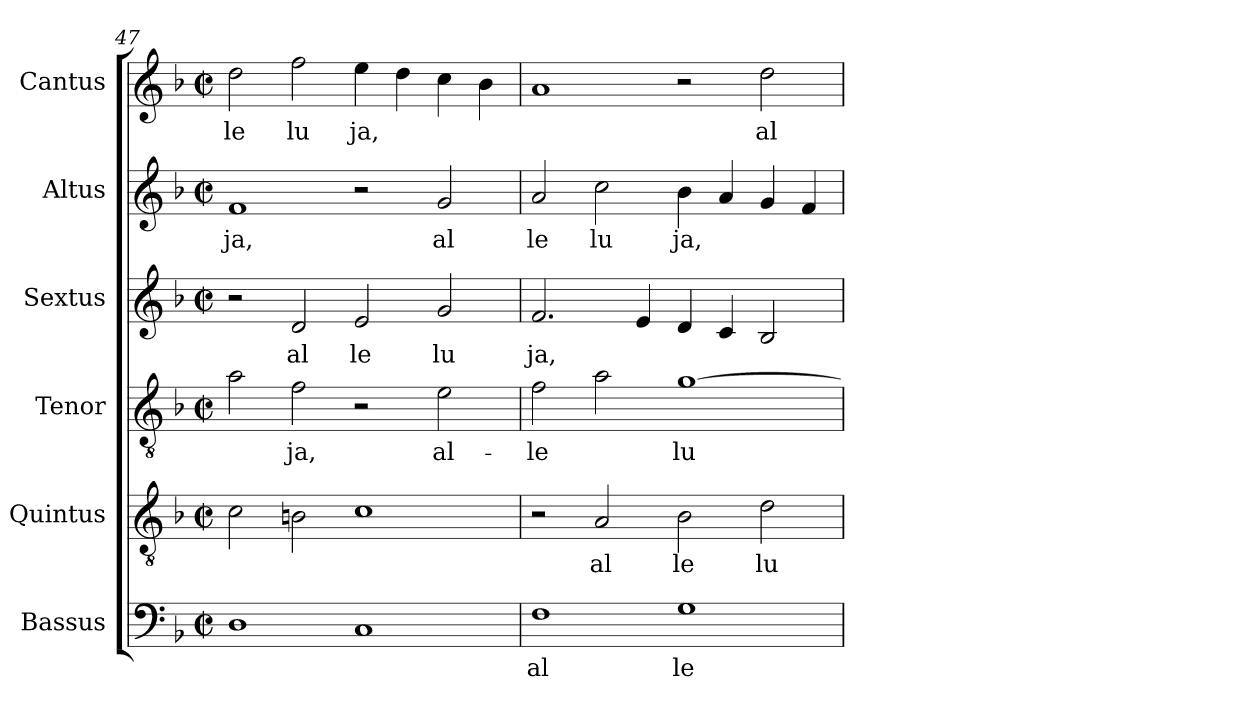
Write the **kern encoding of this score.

**kern	**text	**kern	**text	**kern	**text	**kern	**text	**kern	**text	**kern	**text
*part6	*part6	*part5	*part5	*part4	*part4	*part3	*part3	*part2	*part2	*part1	*part1
*staff6	*staff6	*staff5	*staff5	*staff4	*staff4	*staff3	*staff3	*staff2	*staff2	*staff1	*staff1
*I"Bassus	*	*I"Quintus	*	*I"Tenor	*	*I"Sextus	*	*I"Altus	*	*I"Cantus	*
*clefF4	*	*clefGv2	*	*clefGv2	*	*clefG2	*	*clefG2	*	*clefG2	*
*k[b-]	*	*k[b-]	*	*k[b-]	*	*k[b-]	*	*k[b-]	*	*k[b-]	*
*F:	*	*F:	*	*F:	*	*F:	*	*F:	*	*F:	*
*M2/2	*	*M2/2	*	*M2/2	*	*M2/2	*	*M2/2	*	*M2/2	*
*met(c|)	*	*met(c|)	*	*met(c|)	*	*met(c|)	*	*met(c|)	*	*met(c|)	*
=47	=47	=47	=47	=47	=47	=47	=47	=47	=47	=47	=47
!	!	!	!	!	!	!	!	!	!LO:LY:b:cj	!	!LO:LY:b:cj
1D	.	2c\	.	2a\	.	2r	.	1f	ja,	2dd\	le
!	!	!	!	!	!LO:LY:b:cj	!	!LO:LY:b:cj	!	!	!	!LO:LY:b:cj
.	.	2B\	.	2f\	-ja,	2d/	al	.	.	2ff\	lu
!	!	!	!	!	!	!	!LO:LY:b:cj	!	!	!	!LO:LY:b:cj
1C	.	1c	.	2r	.	2e/	le	2r	.	4ee\	ja,
.	.	.	.	.	.	.	.	.	.	4dd\	.
!	!	!	!	!	!LO:LY:b:cj	!	!LO:LY:b:cj	!	!LO:LY:b:cj	!	!
.	.	.	.	2e\	al-	2g/	lu	2g/	al	4cc\	.
.	.	.	.	.	.	.	.	.	.	4b-\	.
!!LO:PB:g=z
=48	=48	=48	=48	=48	=48	=48	=48	=48	=48	=48	=48
!	!LO:LY:b:cj	!	!	!	!LO:LY:b:cj	!	!LO:LY:b:cj	!	!LO:LY:b:cj	!	!
1F	al	2r	.	2f\	-le	2.f/	ja,	2a/	le	1a	.
!	!	!	!LO:LY:b:cj	!	!	!	!	!	!LO:LY:b:cj	!	!
.	.	2A/	al	2a\	.	.	.	2cc\	lu	.	.
.	.	.	.	.	.	4e/	.	.	.	.	.
!	!LO:LY:b:cj	!	!LO:LY:b:cj	!	!LO:LY:b:cj	!	!	!	!LO:LY:b:cj	!	!
1G	le	2B-\	le	[>1g	lu	4d/	.	4b-\	ja,	2r	.
.	.	.	.	.	.	4c/	.	4a/	.	.	.
!	!	!	!LO:LY:b:cj	!	!	!	!	!	!	!	!LO:LY:b:cj
.	.	2d\	lu	.	.	2B-/	.	4g/	.	2dd\	al
.	.	.	.	.	.	.	.	4f/	.	.	.
=	=	=	=	=	=	=	=	=	=	=	=
*-	*-	*-	*-	*-	*-	*-	*-	*-	*-	*-	*-
